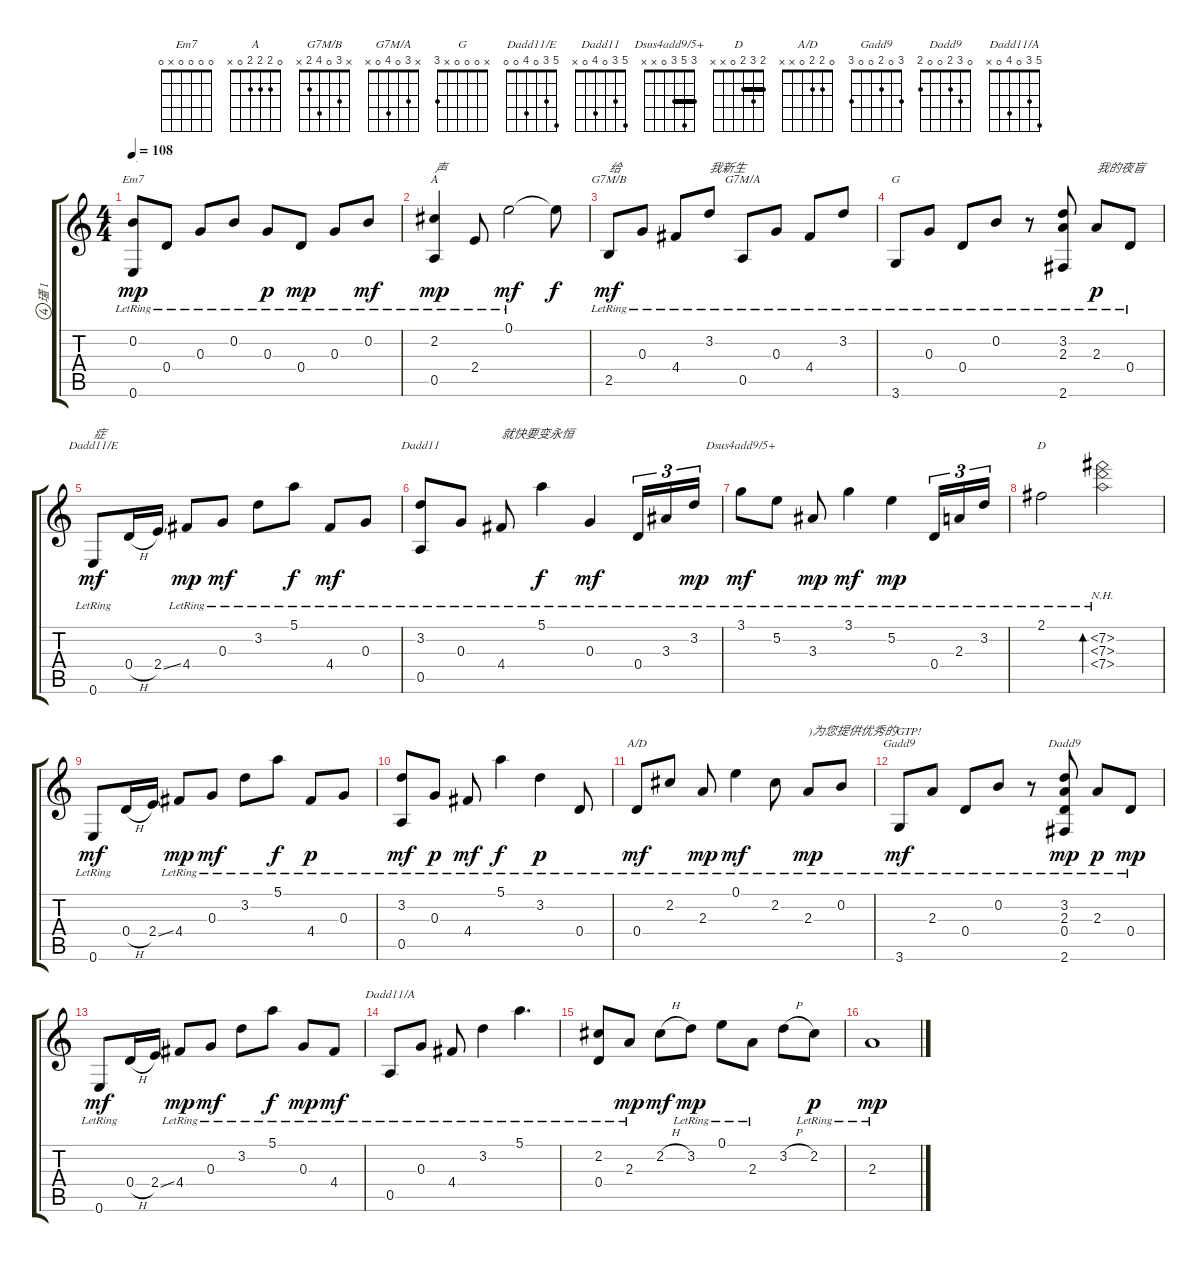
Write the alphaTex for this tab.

\track ("瓂 1" "瓂 1") {instrument acousticguitarnylon}
\staff {score tabs}
\tuning (E4 B3 G3 D3 A2 E2) {hide}
\chord ("Em7" 0 0 0 0 x 0)
\chord ("A" 0 2 2 2 0 x)
\chord ("G7M/B" x 3 0 4 2 x)
\chord ("G7M/A" x 3 0 4 0 x)
\chord ("G" x 0 0 0 x 3)
\chord ("Dadd11/E" 5 3 0 4 0 0)
\chord ("Dadd11" 5 3 0 4 0 x)
\chord ("Dsus4add9/5+" 3 5 3 0 x x) {barre 3}
\chord ("D" 2 3 2 0 x x) {barre 2}
\chord ("A/D" 0 2 2 0 x x)
\chord ("Gadd9" 3 0 2 0 0 3)
\chord ("Dadd9" 0 3 2 0 0 2)
\chord ("Dadd11/A" 5 3 0 4 0 x)
\ts (4 4)
\tempo 108
\clef g2
\ks c
(0.2{lr} 0.6{lr}).8{ch "Em7" txt "˙" dy mp} 0.4{lr}.8 0.3{lr}.8 0.2{lr}.8 0.3{lr}.8{dy p} 0.4{lr}.8{dy mp} 0.3{lr}.8 0.2{lr}.8{dy mf} |
(2.2{lr} 0.5{lr}).4{ch "A" txt "声" dy mp} 2.4{lr}.8 0.1{lr}.2{dy mf} 0.1{t}.8{dy f} |
2.5{lr}.8{ch "G7M/B" txt "给" dy mf} 0.3{lr}.8 4.4{lr}.8 3.2{lr}.8{txt "我新生"} 0.5{lr}.8{ch "G7M/A"} 0.3{lr}.8 4.4{lr}.8 3.2{lr}.8 |
3.6{lr}.8{ch "G"} 0.3{lr}.8 0.4{lr}.8 0.2{lr}.8 r.8 (3.2{lr} 2.3{lr} 2.6{lr}).8 2.3{lr}.8{txt "我的夜盲" dy p} 0.4{lr}.8 |
0.6{lr}.8{ch "Dadd11/E" txt "症" dy mf} 0.4{h}.16 2.4{ss}.16 4.4{lr}.8{dy mp} 0.3{lr}.8{dy mf} 3.2{lr}.8 5.1{lr}.8{dy f} 4.4{lr}.8{dy mf} 0.3{lr}.8 |
(3.2{lr} 0.5{lr}).8{ch "Dadd11"} 0.3{lr}.8 4.4{lr}.8{txt "就快要变永恒"} 5.1{lr}.4{dy f} 0.3{lr}.4{dy mf} 0.4{lr}.16{tu (3 2)} 3.3{lr}.16{tu (3 2)} 3.2{lr}.16{tu (3 2) dy mp} |
3.1{lr}.8{ch "Dsus4add9/5+" dy mf} 5.2{lr}.8 3.3{lr}.8{dy mp} 3.1{lr}.4{dy mf} 5.2{lr}.4{dy mp} 0.4{lr}.16{tu (3 2)} 2.3{lr}.16{tu (3 2)} 3.2{lr}.16{tu (3 2)} |
2.1{lr}.2{ch "D"} (7.2{nh lr} 7.3{nh lr} 7.4{nh lr}).2{bd 480} |
0.6{lr}.8{dy mf} 0.4{h}.16 2.4{ss}.16 4.4{lr}.8{dy mp} 0.3{lr}.8{dy mf} 3.2{lr}.8 5.1{lr}.8{dy f} 4.4{lr}.8{dy p} 0.3{lr}.8 |
(3.2{lr} 0.5{lr}).8{dy mf} 0.3{lr}.8{dy p} 4.4{lr}.8{dy mf} 5.1{lr}.4{dy f} 3.2{lr}.4{dy p} 0.4{lr}.8 |
0.4{lr}.8{ch "A/D" dy mf} 2.2{lr}.8 2.3{lr}.8{dy mp} 0.1{lr}.4{dy mf} 2.2{lr}.8 2.3{lr}.8{txt ")为您提供优秀的GTP!" dy mp} 0.2{lr}.8 |
3.6{lr}.8{ch "Gadd9" dy mf} 2.3{lr}.8 0.4{lr}.8 0.2{lr}.8 r.8 (3.2{lr} 2.3{lr} 0.4{lr} 2.6{lr}).8{ch "Dadd9" dy mp} 2.3{lr}.8{dy p} 0.4{lr}.8{dy mp} |
0.6{lr}.8{dy mf} 0.4{h}.16 2.4{ss}.16 4.4{lr}.8{dy mp} 0.3{lr}.8{dy mf} 3.2{lr}.8 5.1{lr}.8{dy f} 0.3{lr}.8{dy mp} 4.4{lr}.8{dy mf} |
0.5{lr}.8{ch "Dadd11/A"} 0.3{lr}.8 4.4{lr}.8 3.2{lr}.4 5.1{lr}.4{d} |
(2.2{lr} 0.4{lr}).8 2.3{lr}.8{dy mp} 2.2{h}.8{dy mf} 3.2{lr}.8{dy mp} 0.1{lr}.8 2.3{lr}.8 3.2{h}.8 2.2{lr}.8{dy p} |
2.3{lr}.1{dy mp}
